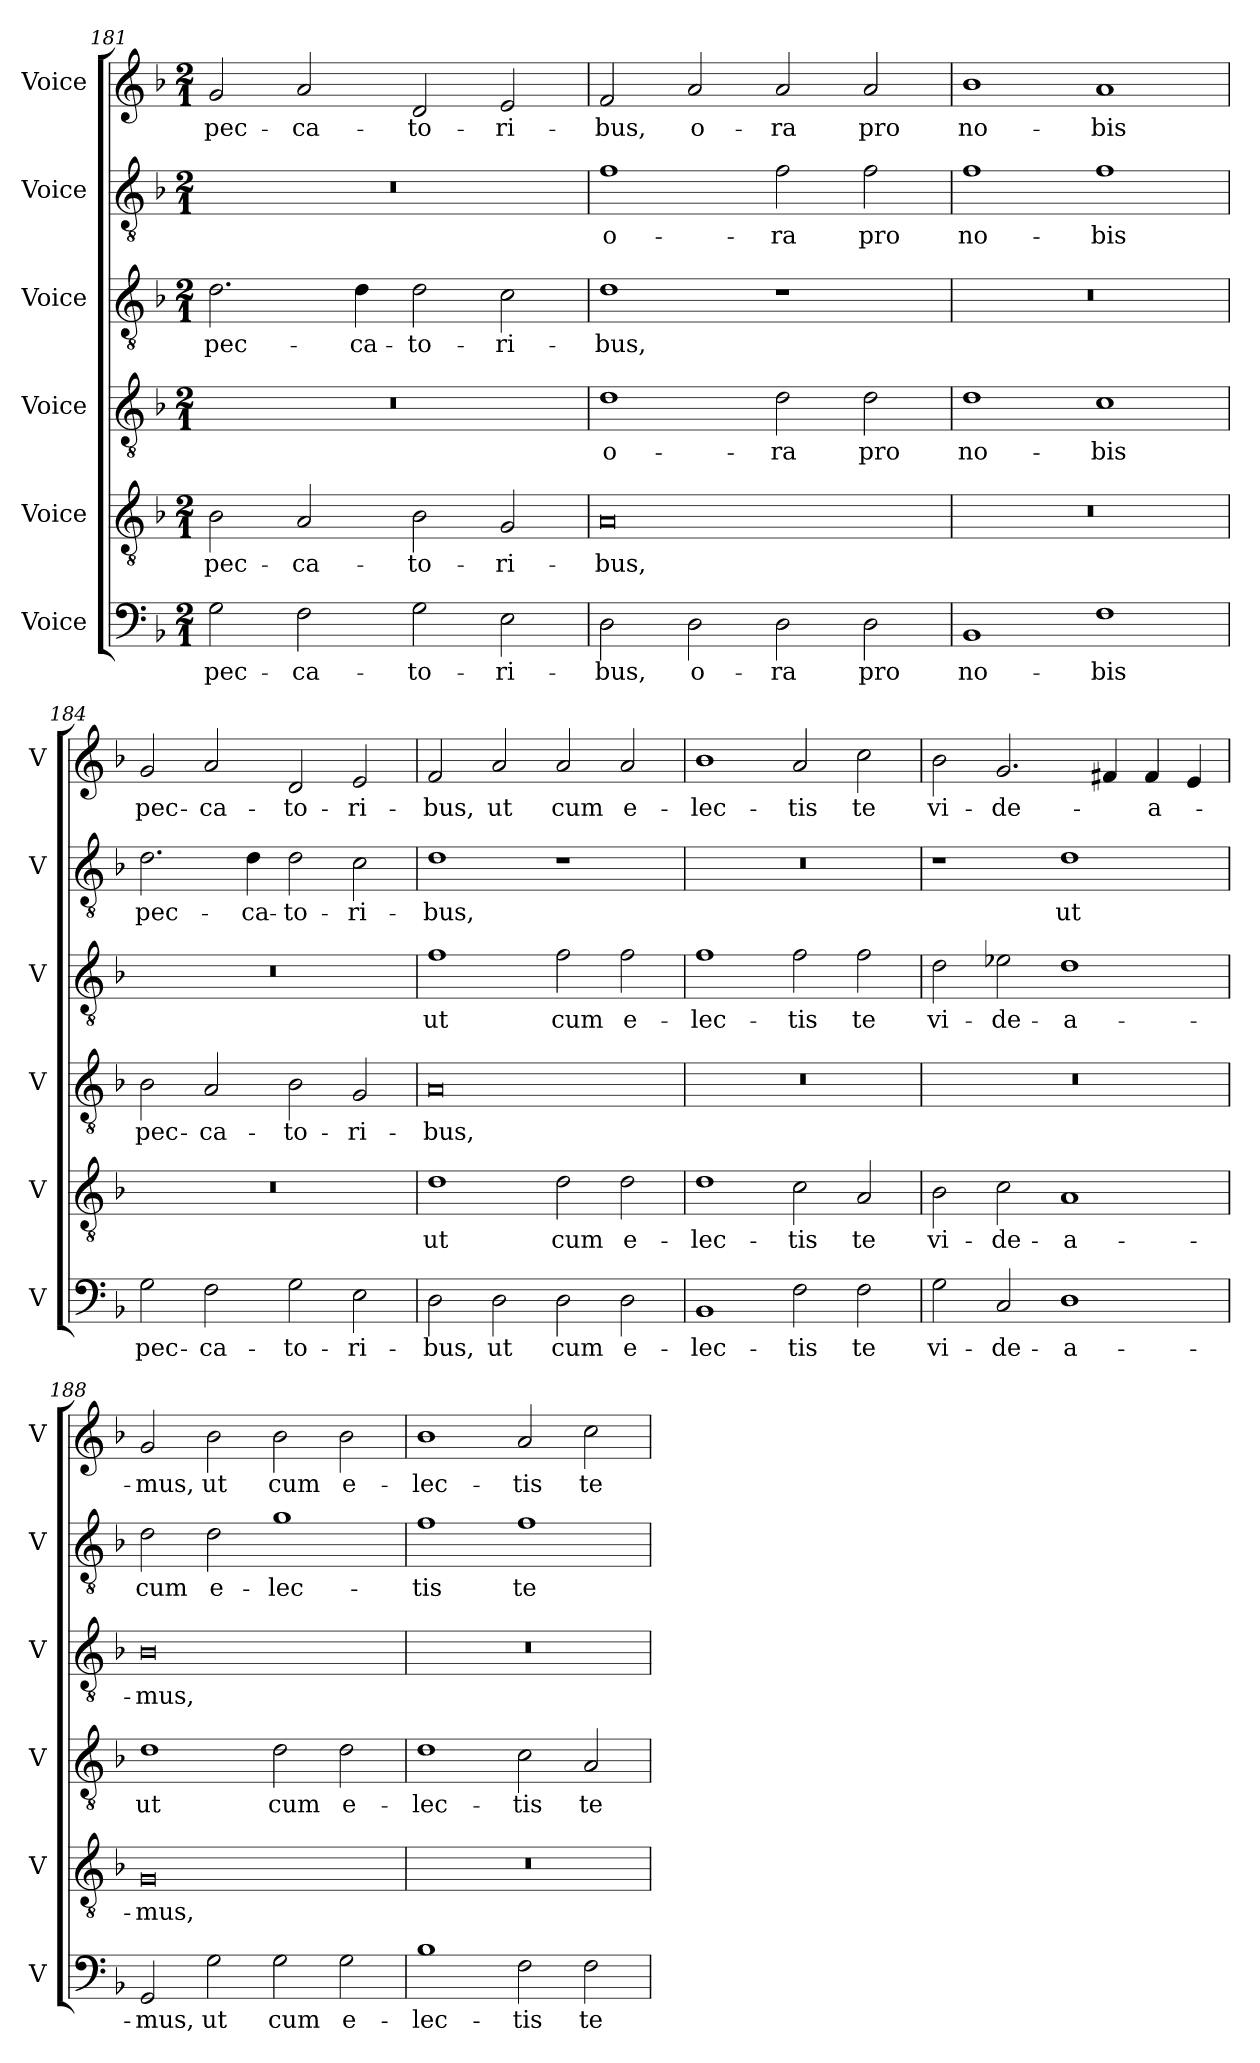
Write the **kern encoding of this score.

**kern	**text	**kern	**text	**kern	**text	**kern	**text	**kern	**text	**kern	**text
*part6	*part6	*part5	*part5	*part4	*part4	*part3	*part3	*part2	*part2	*part1	*part1
*staff6	*staff6	*staff5	*staff5	*staff4	*staff4	*staff3	*staff3	*staff2	*staff2	*staff1	*staff1
*I"Voice	*	*I"Voice	*	*I"Voice	*	*I"Voice	*	*I"Voice	*	*I"Voice	*
*I'V	*	*I'V	*	*I'V	*	*I'V	*	*I'V	*	*I'V	*
*clefF4	*	*clefGv2	*	*clefGv2	*	*clefGv2	*	*clefGv2	*	*clefG2	*
*k[b-]	*	*k[b-]	*	*k[b-]	*	*k[b-]	*	*k[b-]	*	*k[b-]	*
*M2/1	*	*M2/1	*	*M2/1	*	*M2/1	*	*M2/1	*	*M2/1	*
=181	=181	=181	=181	=181	=181	=181	=181	=181	=181	=181	=181
!	!LO:LY:b	!	!LO:LY:b	!	!	!	!LO:LY:b	!	!	!	!LO:LY:b
2G\	pec-	2B-\	pec-	0r	.	2.d\	pec-	0r	.	2g/	pec-
!	!LO:LY:b	!	!LO:LY:b	!	!	!	!	!	!	!	!LO:LY:b
2F\	-ca-	2A/	-ca-	.	.	.	.	.	.	2a/	-ca-
!	!	!	!	!	!	!	!LO:LY:b	!	!	!	!
.	.	.	.	.	.	4d\	-ca-	.	.	.	.
!	!LO:LY:b	!	!LO:LY:b	!	!	!	!LO:LY:b	!	!	!	!LO:LY:b
2G\	-to-	2B-\	-to-	.	.	2d\	-to-	.	.	2d/	-to-
!	!LO:LY:b	!	!LO:LY:b	!	!	!	!LO:LY:b	!	!	!	!LO:LY:b
2E\	-ri-	2G/	-ri-	.	.	2c\	-ri-	.	.	2e/	-ri-
!!LO:PB:g=z
=182	=182	=182	=182	=182	=182	=182	=182	=182	=182	=182	=182
!	!LO:LY:b	!	!LO:LY:b	!	!LO:LY:b	!	!LO:LY:b	!	!LO:LY:b	!	!LO:LY:b
2D\	-bus,	0A	-bus,	1d	o-	1d	-bus,	1f	o-	2f/	-bus,
!	!LO:LY:b	!	!	!	!	!	!	!	!	!	!LO:LY:b
2D\	o-	.	.	.	.	.	.	.	.	2a/	o-
!	!LO:LY:b	!	!	!	!LO:LY:b	!	!	!	!LO:LY:b	!	!LO:LY:b
2D\	-ra	.	.	2d\	-ra	1r	.	2f\	-ra	2a/	-ra
!	!LO:LY:b	!	!	!	!LO:LY:b	!	!	!	!LO:LY:b	!	!LO:LY:b
2D\	pro	.	.	2d\	pro	.	.	2f\	pro	2a/	pro
=183	=183	=183	=183	=183	=183	=183	=183	=183	=183	=183	=183
!	!LO:LY:b	!	!	!	!LO:LY:b	!	!	!	!LO:LY:b	!	!LO:LY:b
1BB-	no-	0r	.	1d	no-	0r	.	1f	no-	1b-	no-
!	!LO:LY:b	!	!	!	!LO:LY:b	!	!	!	!LO:LY:b	!	!LO:LY:b
1F	-bis	.	.	1c	-bis	.	.	1f	-bis	1a	-bis
=184	=184	=184	=184	=184	=184	=184	=184	=184	=184	=184	=184
!	!LO:LY:b	!	!	!	!LO:LY:b	!	!	!	!LO:LY:b	!	!LO:LY:b
2G\	pec-	0r	.	2B-\	pec-	0r	.	2.d\	pec-	2g/	pec-
!	!LO:LY:b	!	!	!	!LO:LY:b	!	!	!	!	!	!LO:LY:b
2F\	-ca-	.	.	2A/	-ca-	.	.	.	.	2a/	-ca-
!	!	!	!	!	!	!	!	!	!LO:LY:b	!	!
.	.	.	.	.	.	.	.	4d\	-ca-	.	.
!	!LO:LY:b	!	!	!	!LO:LY:b	!	!	!	!LO:LY:b	!	!LO:LY:b
2G\	-to-	.	.	2B-\	-to-	.	.	2d\	-to-	2d/	-to-
!	!LO:LY:b	!	!	!	!LO:LY:b	!	!	!	!LO:LY:b	!	!LO:LY:b
2E\	-ri-	.	.	2G/	-ri-	.	.	2c\	-ri-	2e/	-ri-
=185	=185	=185	=185	=185	=185	=185	=185	=185	=185	=185	=185
!	!LO:LY:b	!	!LO:LY:b	!	!LO:LY:b	!	!LO:LY:b	!	!LO:LY:b	!	!LO:LY:b
2D\	-bus,	1d	ut	0A	-bus,	1f	ut	1d	-bus,	2f/	-bus,
!	!LO:LY:b	!	!	!	!	!	!	!	!	!	!LO:LY:b
2D\	ut	.	.	.	.	.	.	.	.	2a/	ut
!	!LO:LY:b	!	!LO:LY:b	!	!	!	!LO:LY:b	!	!	!	!LO:LY:b
2D\	cum	2d\	cum	.	.	2f\	cum	1r	.	2a/	cum
!	!LO:LY:b	!	!LO:LY:b	!	!	!	!LO:LY:b	!	!	!	!LO:LY:b
2D\	e-	2d\	e-	.	.	2f\	e-	.	.	2a/	e-
!!LO:LB:g=z
=186	=186	=186	=186	=186	=186	=186	=186	=186	=186	=186	=186
!	!LO:LY:b	!	!LO:LY:b	!	!	!	!LO:LY:b	!	!	!	!LO:LY:b
1BB-	-lec-	1d	-lec-	0r	.	1f	-lec-	0r	.	1b-	-lec-
!	!LO:LY:b	!	!LO:LY:b	!	!	!	!LO:LY:b	!	!	!	!LO:LY:b
2F\	-tis	2c\	-tis	.	.	2f\	-tis	.	.	2a/	-tis
!	!LO:LY:b	!	!LO:LY:b	!	!	!	!LO:LY:b	!	!	!	!LO:LY:b
2F\	te	2A/	te	.	.	2f\	te	.	.	2cc\	te
=187	=187	=187	=187	=187	=187	=187	=187	=187	=187	=187	=187
!	!LO:LY:b	!	!LO:LY:b	!	!	!	!LO:LY:b	!	!	!	!LO:LY:b
2G\	vi-	2B-\	vi-	0r	.	2d\	vi-	1r	.	2b-\	vi-
!	!LO:LY:b	!	!LO:LY:b	!	!	!	!LO:LY:b	!	!	!	!LO:LY:b
2C/	-de-	2c\	-de-	.	.	2e-X\	-de-	.	.	2.g/	-de-
!	!LO:LY:b	!	!LO:LY:b	!	!	!	!LO:LY:b	!	!LO:LY:b	!	!
1D	-a-	1A	-a-	.	.	1d	-a-	1d	ut	.	.
.	.	.	.	.	.	.	.	.	.	4f#X/	.
!	!	!	!	!	!	!	!	!	!	!	!LO:LY:b
.	.	.	.	.	.	.	.	.	.	4f#/	-a-
.	.	.	.	.	.	.	.	.	.	4e/	.
=188	=188	=188	=188	=188	=188	=188	=188	=188	=188	=188	=188
!	!LO:LY:b	!	!LO:LY:b	!	!LO:LY:b	!	!LO:LY:b	!	!LO:LY:b	!	!LO:LY:b
2GG/	-mus,	0G	-mus,	1d	ut	0B-	-mus,	2d\	cum	2g/	-mus,
!	!LO:LY:b	!	!	!	!	!	!	!	!LO:LY:b	!	!LO:LY:b
2G\	ut	.	.	.	.	.	.	2d\	e-	2b-\	ut
!	!LO:LY:b	!	!	!	!LO:LY:b	!	!	!	!LO:LY:b	!	!LO:LY:b
2G\	cum	.	.	2d\	cum	.	.	1g	-lec-	2b-\	cum
!	!LO:LY:b	!	!	!	!LO:LY:b	!	!	!	!	!	!LO:LY:b
2G\	e-	.	.	2d\	e-	.	.	.	.	2b-\	e-
=189	=189	=189	=189	=189	=189	=189	=189	=189	=189	=189	=189
!	!LO:LY:b	!	!	!	!LO:LY:b	!	!	!	!LO:LY:b	!	!LO:LY:b
1B-	-lec-	0r	.	1d	-lec-	0r	.	1f	-tis	1b-	-lec-
!	!LO:LY:b	!	!	!	!LO:LY:b	!	!	!	!LO:LY:b	!	!LO:LY:b
2F\	-tis	.	.	2c\	-tis	.	.	1f	te	2a/	-tis
!	!LO:LY:b	!	!	!	!LO:LY:b	!	!	!	!	!	!LO:LY:b
2F\	te	.	.	2A/	te	.	.	.	.	2cc\	te
=	=	=	=	=	=	=	=	=	=	=	=
*-	*-	*-	*-	*-	*-	*-	*-	*-	*-	*-	*-
